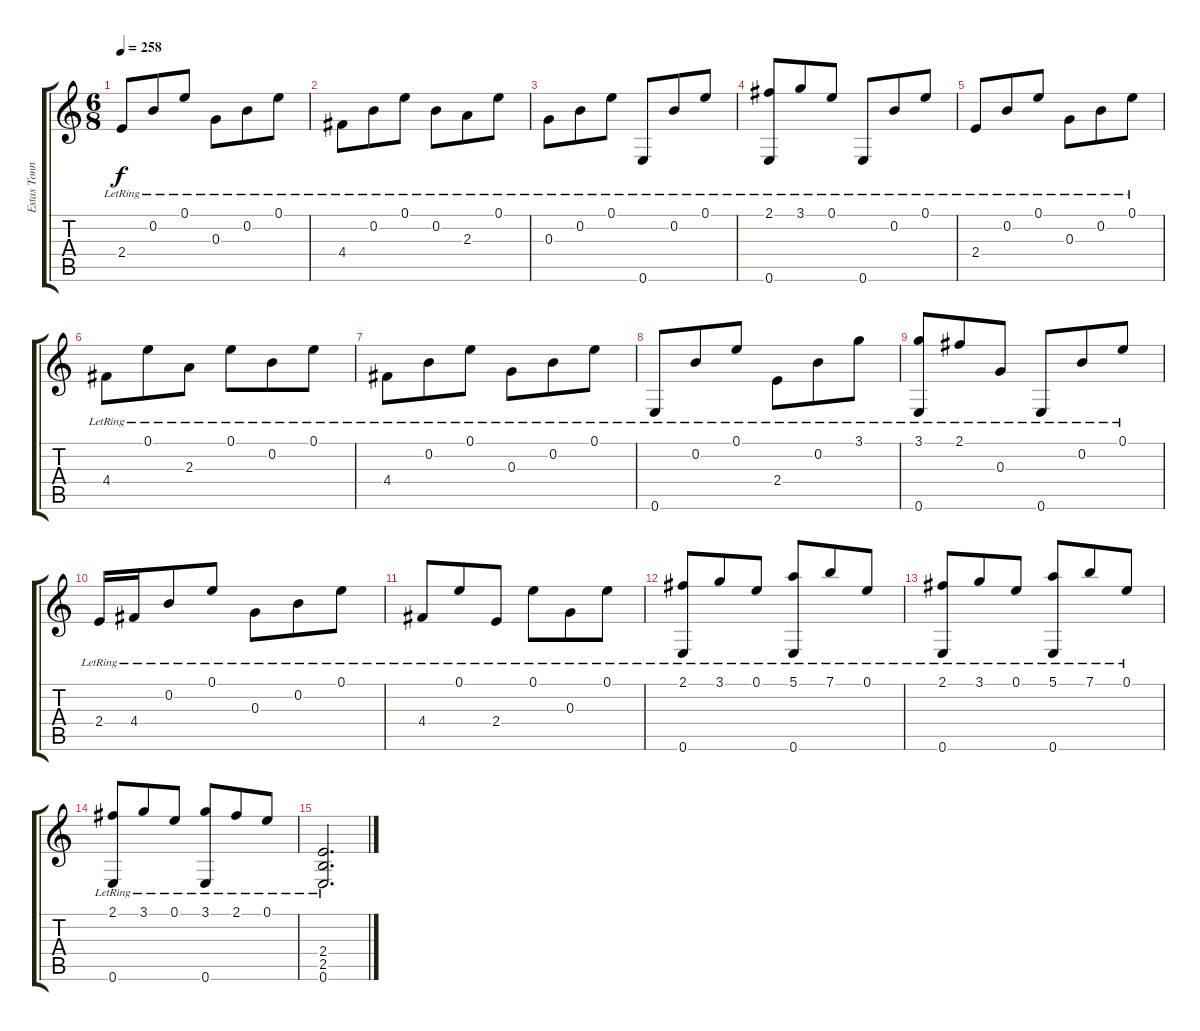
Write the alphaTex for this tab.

\track ("Estas Tonne" "Estas Tonn") {instrument acousticguitarnylon}
\staff {score tabs}
\tuning (E4 B3 G3 D3 A2 E2) {hide}
\ts (6 8)
\tempo 258
\clef g2
\ks c
2.4{lr}.8{dy f} 0.2{lr}.8 0.1{lr}.8 0.3{lr}.8 0.2{lr}.8 0.1{lr}.8 |
4.4{lr}.8 0.2{lr}.8 0.1{lr}.8 0.2{lr}.8 2.3{lr}.8 0.1{lr}.8 |
0.3{lr}.8 0.2{lr}.8 0.1{lr}.8 0.6{lr}.8 0.2{lr}.8 0.1{lr}.8 |
(2.1{lr} 0.6{lr}).8 3.1{lr}.8 0.1{lr}.8 0.6{lr}.8 0.2{lr}.8 0.1{lr}.8 |
2.4{lr}.8 0.2{lr}.8 0.1{lr}.8 0.3{lr}.8 0.2{lr}.8 0.1{lr}.8 |
4.4{lr}.8 0.1{lr}.8 2.3{lr}.8 0.1{lr}.8 0.2{lr}.8 0.1{lr}.8 |
4.4{lr}.8 0.2{lr}.8 0.1{lr}.8 0.3{lr}.8 0.2{lr}.8 0.1{lr}.8 |
0.6{lr}.8 0.2{lr}.8 0.1{lr}.8 2.4{lr}.8 0.2{lr}.8 3.1{lr}.8 |
(3.1{lr} 0.6{lr}).8 2.1{lr}.8 0.3{lr}.8 0.6{lr}.8 0.2{lr}.8 0.1{lr}.8 |
2.4{lr}.16 4.4{lr}.16 0.2{lr}.8 0.1{lr}.8 0.3{lr}.8 0.2{lr}.8 0.1{lr}.8 |
4.4{lr}.8 0.1{lr}.8 2.4{lr}.8 0.1{lr}.8 0.3{lr}.8 0.1{lr}.8 |
(2.1{lr} 0.6{lr}).8 3.1{lr}.8 0.1{lr}.8 (5.1{lr} 0.6{lr}).8 7.1{lr}.8 0.1{lr}.8 |
(2.1{lr} 0.6{lr}).8 3.1{lr}.8 0.1{lr}.8 (5.1{lr} 0.6{lr}).8 7.1{lr}.8 0.1{lr}.8 |
(2.1{lr} 0.6{lr}).8 3.1{lr}.8 0.1{lr}.8 (3.1{lr} 0.6{lr}).8 2.1{lr}.8 0.1{lr}.8 |
(2.4{lr} 2.5{lr} 0.6{lr}).2{d}
